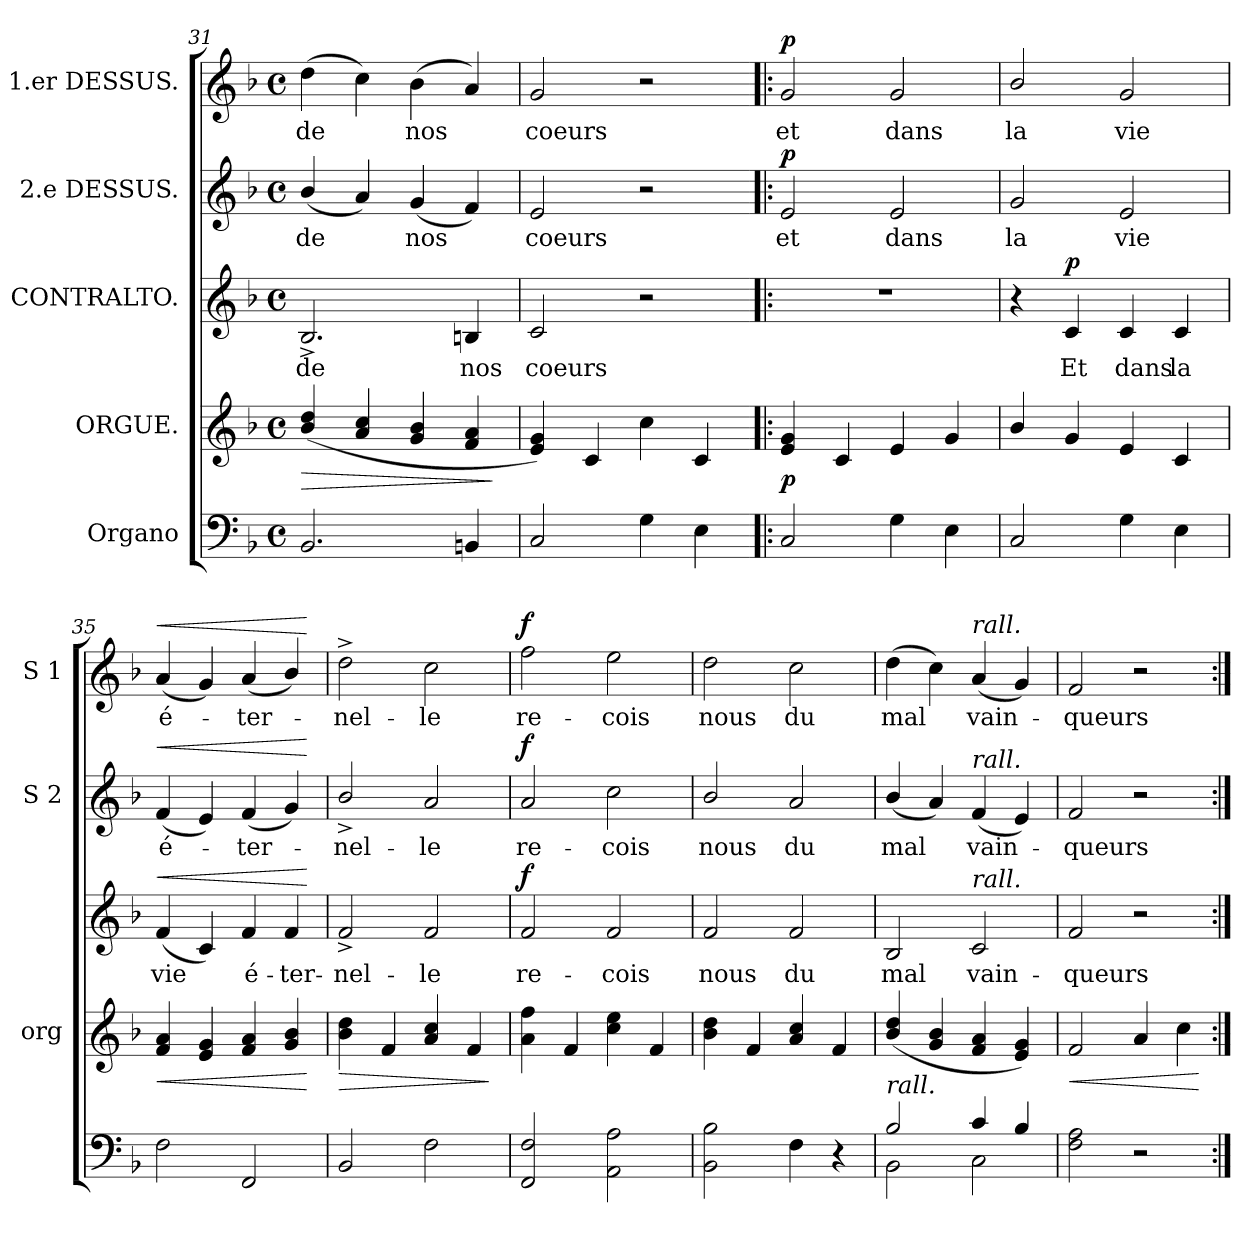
**kern	**kern	**dynam	**kern	**text	**dynam	**kern	**text	**dynam	**kern	**text	**dynam
*part5	*part4	*part4	*part3	*part3	*part3	*part2	*part2	*part2	*part1	*part1	*part1
*staff5	*staff4	*staff4	*staff3	*staff3	*staff3	*staff2	*staff2	*staff2	*staff1	*staff1	*staff1
*I"Organo	*I"ORGUE.	*	*I"CONTRALTO.	*	*	*I"2.e DESSUS.	*	*	*I"1.er DESSUS.	*	*
*	*I'org	*	*	*	*	*I'S 2	*	*	*I'S 1	*	*
*clefF4	*clefG2	*	*clefG2	*	*	*clefG2	*	*	*clefG2	*	*
*k[b-]	*k[b-]	*	*k[b-]	*	*	*k[b-]	*	*	*k[b-]	*	*
*F:	*F:	*	*F:	*	*	*F:	*	*	*F:	*	*
*M4/4	*M4/4	*	*M4/4	*	*	*M4/4	*	*	*M4/4	*	*
*met(c)	*met(c)	*	*met(c)	*	*	*met(c)	*	*	*met(c)	*	*
=31	=31	=31	=31	=31	=31	=31	=31	=31	=31	=31	=31
!	!	!LO:HP:b	!	!	!	!	!	!	!	!	!
2.BB-/	(4b-/ 4dd/	>	2.B-^/	-de	.	(4b-/	-de	.	(4dd\	-de	.
.	4a/ 4cc/	.	.	.	.	4a/)	.	.	4cc\)	.	.
.	4g/ 4b-/	.	.	.	.	(4g/	nos	.	(4b-\	nos	.
4BBn/	4f/ 4a/	.	4Bn/	nos	.	4f/)	.	.	4a/)	.	.
.	.	]	.	.	.	.	.	.	.	.	.
=32	=32	=32	=32	=32	=32	=32	=32	=32	=32	=32	=32
2C/	4e/ 4g/)	.	2c/	coeurs	.	2e/	coeurs	.	2g/	coeurs	.
.	4c/	.	.	.	.	.	.	.	.	.	.
4G\	4cc\	.	2r	.	.	2r	.	.	2r	.	.
4E\	4c/	.	.	.	.	.	.	.	.	.	.
=33!|:	=33!|:	=33!|:	=33!|:	=33!|:	=33!|:	=33!|:	=33!|:	=33!|:	=33!|:	=33!|:	=33!|:
!	!	!	!	!	!	!	!	!LO:DY:a	!	!	!LO:DY:a
2C/	4e/ 4g/	p	1r	.	.	2e/	et	p	2g/	et	p
.	4c/	.	.	.	.	.	.	.	.	.	.
4G\	4e/	.	.	.	.	2e/	dans	.	2g/	dans	.
4E\	4g/	.	.	.	.	.	.	.	.	.	.
=34	=34	=34	=34	=34	=34	=34	=34	=34	=34	=34	=34
2C/	4b-/	.	4r	.	.	2g/	la	.	2b-/	la	.
!	!	!	!	!	!LO:DY:a	!	!	!	!	!	!
.	4g/	.	4c/	Et	p	.	.	.	.	.	.
4G\	4e/	.	4c/	dans	.	2e/	vie	.	2g/	vie	.
4E\	4c/	.	4c/	la	.	.	.	.	.	.	.
=35	=35	=35	=35	=35	=35	=35	=35	=35	=35	=35	=35
!	!	!LO:HP:b	!	!	!LO:HP:a	!	!	!LO:HP:a	!	!	!LO:HP:a
2F\	4f/ 4a/	<	(4f/	vie	<	(4f/	é-	<	(4a/	é-	<
.	4e/ 4g/	.	4c/)	.	.	4e/)	.	.	4g/)	.	.
2FF/	4f/ 4a/	.	4f/	é-	.	(4f/	-ter-	.	(4a/	-ter-	.
.	4g/ 4b-/	.	4f/	-ter-	.	4g/)	.	.	4b-/)	.	.
.	.	[	.	.	[	.	.	[	.	.	[
=36	=36	=36	=36	=36	=36	=36	=36	=36	=36	=36	=36
!	!	!LO:HP:b	!	!	!	!	!	!	!	!	!
2BB-/	4b-\ 4dd\	>	2f^>/	-nel-	.	2b-^>/	-nel-	.	2dd^\	-nel-	.
.	4f/	.	.	.	.	.	.	.	.	.	.
2F\	4a/ 4cc/	.	2f/	-le	.	2a/	-le	.	2cc\	-le	.
.	4f/	.	.	.	.	.	.	.	.	.	.
.	.	]	.	.	.	.	.	.	.	.	.
=37	=37	=37	=37	=37	=37	=37	=37	=37	=37	=37	=37
!	!	!	!	!	!LO:DY:a	!	!	!LO:DY:a	!	!	!LO:DY:a
2FF/ 2F/	4a\ 4ff\	.	2f/	re-	f	2a/	re-	f	2ff\	re-	f
.	4f/	.	.	.	.	.	.	.	.	.	.
2AA\ 2A\	4cc\ 4ee\	.	2f/	-cois	.	2cc\	-cois	.	2ee\	-cois	.
.	4f/	.	.	.	.	.	.	.	.	.	.
=38	=38	=38	=38	=38	=38	=38	=38	=38	=38	=38	=38
2BB-\ 2B-\	4b-\ 4dd\	.	2f/	nous	.	2b-/	nous	.	2dd\	nous	.
.	4f/	.	.	.	.	.	.	.	.	.	.
4F\	4a/ 4cc/	.	2f/	du	.	2a/	du	.	2cc\	du	.
4r	4f/	.	.	.	.	.	.	.	.	.	.
=39	=39	=39	=39	=39	=39	=39	=39	=39	=39	=39	=39
*^	*	*	*	*	*	*	*	*	*	*	*
!LO:TX:a:i:t=rall.	!	!	!	!	!	!	!	!	!	!	!	!
2B-/	2BB-\	(4b-/ 4dd/	.	2B-/	mal	.	(4b-/	mal	.	(4dd\	mal	.
.	.	4g/ 4b-/	.	.	.	.	4a/)	.	.	4cc\)	.	.
!	!	!	!	!	!	!	!	!	!	!LO:TX:a:i:t=rall.	!	!
!	!	!	!	!	!	!	!LO:TX:a:i:t=rall.	!	!	!	!	!
!	!	!	!	!LO:TX:a:i:t=rall.	!	!	!	!	!	!	!	!
4c/	2C\	4f/ 4a/	.	2c/	vain-	.	(4f/	vain-	.	(4a/	vain-	.
4B-/	.	4e/ 4g/)	.	.	.	.	4e/)	.	.	4g/)	.	.
*v	*v	*	*	*	*	*	*	*	*	*	*	*
=40	=40	=40	=40	=40	=40	=40	=40	=40	=40	=40	=40
!	!	!LO:HP:b	!	!	!	!	!	!	!	!	!
2F\ 2A\	2f/	<	2f/	-queurs	.	2f/	-queurs	.	2f/	-queurs	.
2r	4a/	.	2r	.	.	2r	.	.	2r	.	.
.	4cc\	.	.	.	.	.	.	.	.	.	.
.	.	[	.	.	.	.	.	.	.	.	.
=:|!	=:|!	=:|!	=:|!	=:|!	=:|!	=:|!	=:|!	=:|!	=:|!	=:|!	=:|!
*-	*-	*-	*-	*-	*-	*-	*-	*-	*-	*-	*-
